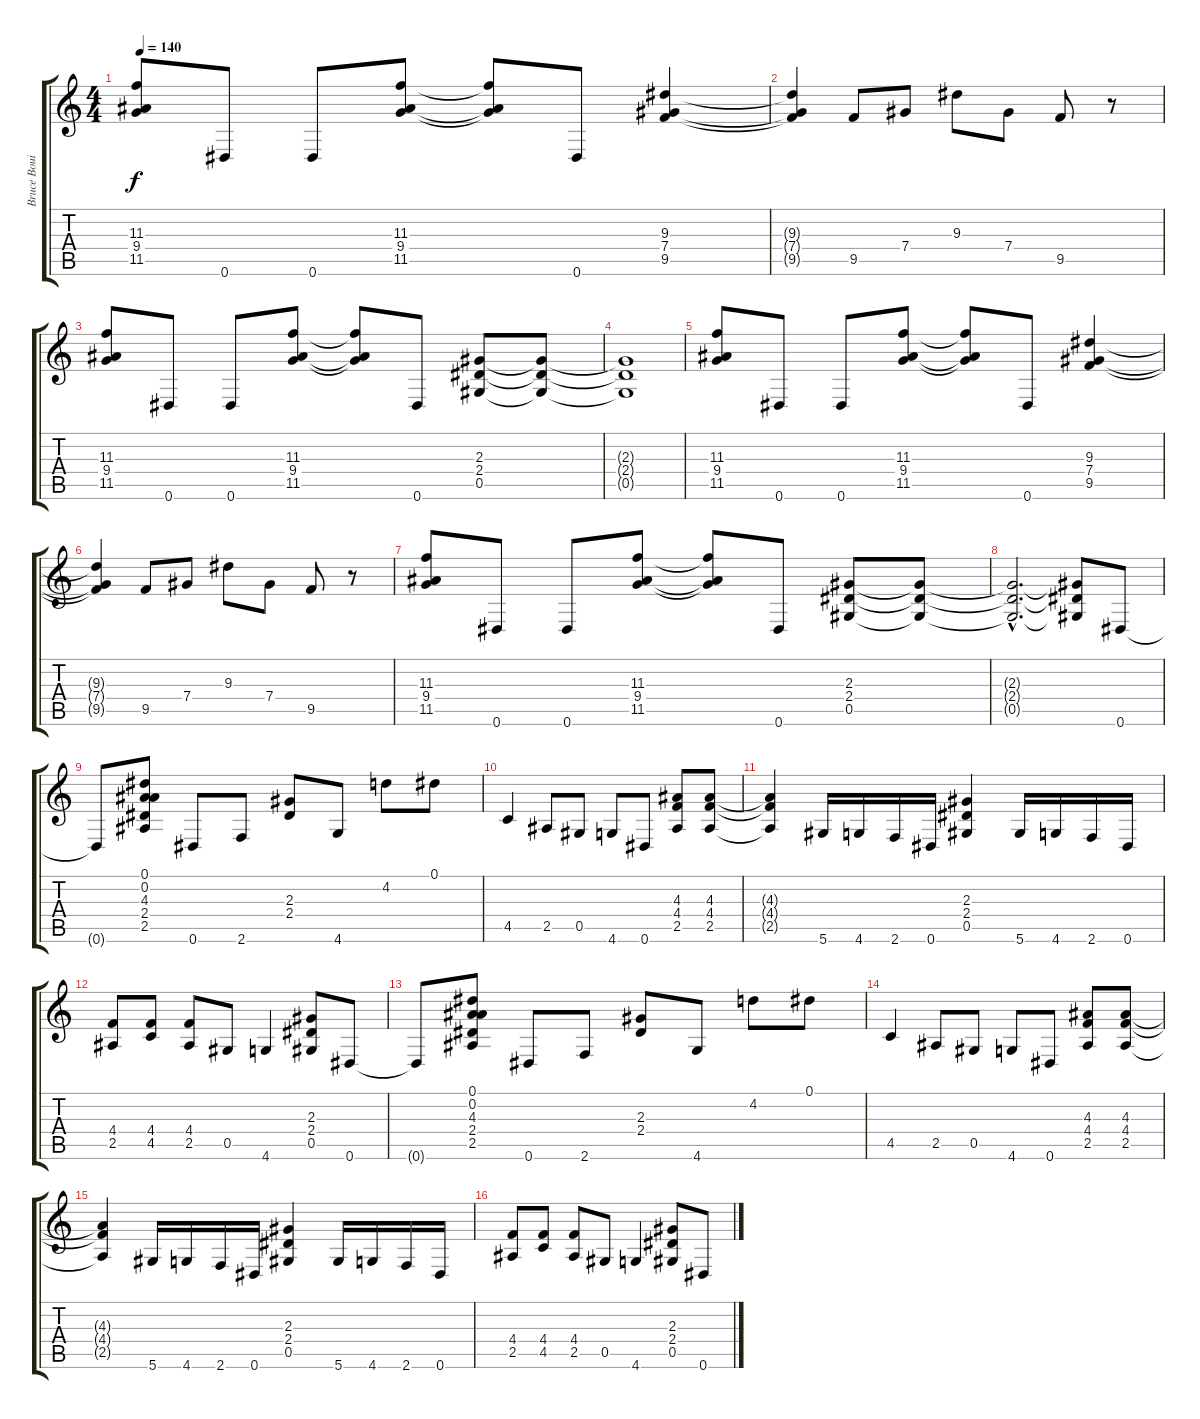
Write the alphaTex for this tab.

\track ("Bruce Bouillet" "Bruce Boui") {instrument distortionguitar}
\staff {score tabs}
\tuning (Eb4 Bb3 Gb3 Db3 Ab2 Eb2) {hide}
\ts (4 4)
\tempo 140
\clef g2
\ks c
(11.3 9.4 11.5).8{dy f} 0.6.8 0.6.8 (11.3 9.4 11.5).8 (11.3{t} 9.4{t} 11.5{t}).8 0.6.8 (9.3 7.4 9.5).4 |
(9.3{t} 7.4{t} 9.5{t}).4 9.5.8 7.4.8 9.3.8 7.4.8 9.5.8 r.8 |
(11.3 9.4 11.5).8 0.6.8 0.6.8 (11.3 9.4 11.5).8 (11.3{t} 9.4{t} 11.5{t}).8 0.6.8 (2.3 2.4 0.5).8 (2.3{t} 2.4{t} 0.5{t}).8 |
(2.3{t} 2.4{t} 0.5{t}).1 |
(11.3 9.4 11.5).8 0.6.8 0.6.8 (11.3 9.4 11.5).8 (11.3{t} 9.4{t} 11.5{t}).8 0.6.8 (9.3 7.4 9.5).4 |
(9.3{t} 7.4{t} 9.5{t}).4 9.5.8 7.4.8 9.3.8 7.4.8 9.5.8 r.8 |
(11.3 9.4 11.5).8 0.6.8 0.6.8 (11.3 9.4 11.5).8 (11.3{t} 9.4{t} 11.5{t}).8 0.6.8 (2.3 2.4 0.5).8 (2.3{t} 2.4{t} 0.5{t}).8 |
(2.3{hac t} 2.4{hac t} 0.5{hac t}).2{d} (2.3{t} 2.4{t} 0.5{t}).8 0.6.8 |
0.6{t}.8 (0.1 0.2 4.3 2.4 2.5).8 0.6.8 2.6.8 (2.3 2.4).8 4.6.8 4.2.8 0.1.8 |
4.5.4 2.5.8 0.5.8 4.6.8 0.6.8 (4.3 4.4 2.5).8 (4.3 4.4 2.5).8 |
(4.3{t} 4.4{t} 2.5{t}).4 5.6.16 4.6.16 2.6.16 0.6.16 (2.3 2.4 0.5).4 5.6.16 4.6.16 2.6.16 0.6.16 |
(4.4 2.5).8 (4.4 4.5).8 (4.4 2.5).8 0.5.8 4.6.4 (2.3 2.4 0.5).8 0.6.8 |
0.6{t}.8 (0.1 0.2 4.3 2.4 2.5).8 0.6.8 2.6.8 (2.3 2.4).8 4.6.8 4.2.8 0.1.8 |
4.5.4 2.5.8 0.5.8 4.6.8 0.6.8 (4.3 4.4 2.5).8 (4.3 4.4 2.5).8 |
(4.3{t} 4.4{t} 2.5{t}).4 5.6.16 4.6.16 2.6.16 0.6.16 (2.3 2.4 0.5).4 5.6.16 4.6.16 2.6.16 0.6.16 |
(4.4 2.5).8 (4.4 4.5).8 (4.4 2.5).8 0.5.8 4.6.4 (2.3 2.4 0.5).8 0.6.8
